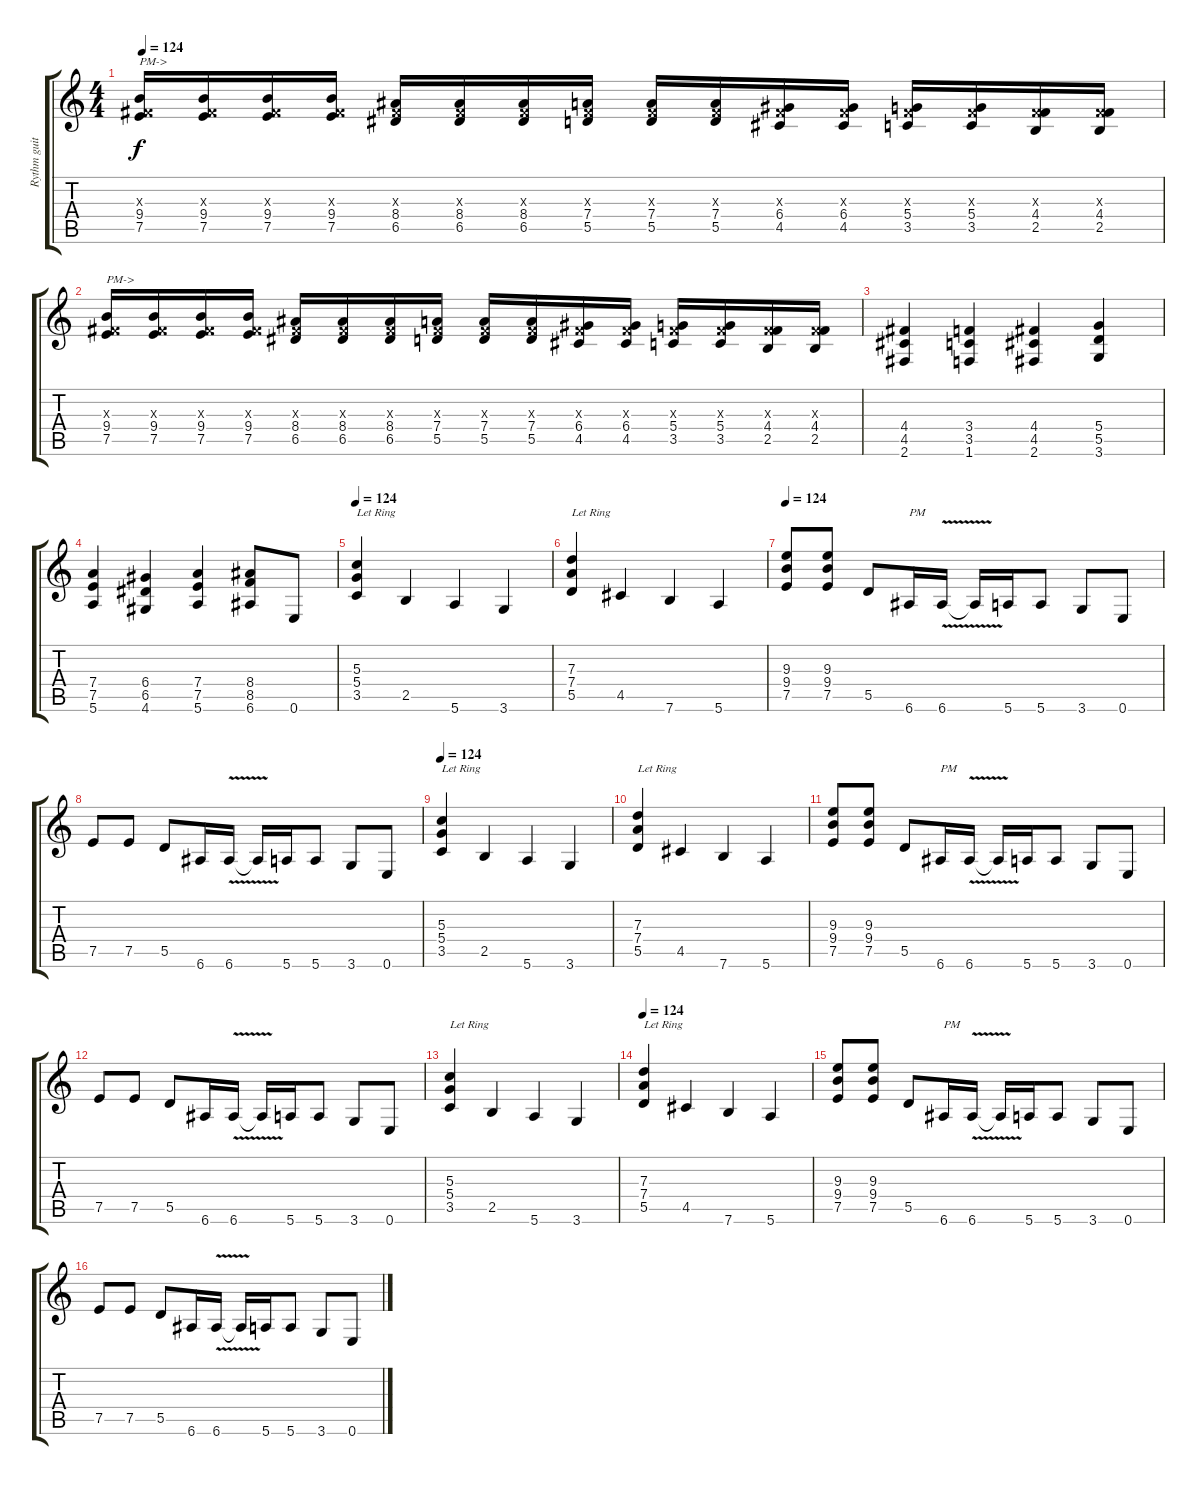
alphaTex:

\track ("Rythm guitar 2" "Rythm guit") {instrument overdrivenguitar}
\staff {score tabs}
\tuning (E4 B3 G3 D3 A2 E2) {hide}
\ts (4 4)
\tempo 124
\clef g2
\ks c
(-1.3{x} 9.4 7.5).16{txt "PM->" dy f} (-1.3{x} 9.4 7.5).16 (-1.3{x} 9.4 7.5).16 (-1.3{x} 9.4 7.5).16 (-1.3{x} 8.4 6.5).16 (-1.3{x} 8.4 6.5).16 (-1.3{x} 8.4 6.5).16 (-1.3{x} 7.4 5.5).16 (-1.3{x} 7.4 5.5).16 (-1.3{x} 7.4 5.5).16 (-1.3{x} 6.4 4.5).16 (-1.3{x} 6.4 4.5).16 (-1.3{x} 5.4 3.5).16 (-1.3{x} 5.4 3.5).16 (-1.3{x} 4.4 2.5).16 (-1.3{x} 4.4 2.5).16 |
\section ("" "")
(-1.3{x} 9.4 7.5).16{txt "PM->"} (-1.3{x} 9.4 7.5).16 (-1.3{x} 9.4 7.5).16 (-1.3{x} 9.4 7.5).16 (-1.3{x} 8.4 6.5).16 (-1.3{x} 8.4 6.5).16 (-1.3{x} 8.4 6.5).16 (-1.3{x} 7.4 5.5).16 (-1.3{x} 7.4 5.5).16 (-1.3{x} 7.4 5.5).16 (-1.3{x} 6.4 4.5).16 (-1.3{x} 6.4 4.5).16 (-1.3{x} 5.4 3.5).16 (-1.3{x} 5.4 3.5).16 (-1.3{x} 4.4 2.5).16 (-1.3{x} 4.4 2.5).16 |
(4.4 4.5 2.6).4 (3.4 3.5 1.6).4 (4.4 4.5 2.6).4 (5.4 5.5 3.6).4 |
(7.4 7.5 5.6).4 (6.4 6.5 4.6).4 (7.4 7.5 5.6).4 (8.4 8.5 6.6).8 0.6.8 |
\tempo 124
(5.3 5.4 3.5).4{txt "Let Ring"} 2.5.4 5.6.4 3.6.4 |
(7.3 7.4 5.5).4{txt "Let Ring"} 4.5.4 7.6.4 5.6.4 |
\tempo 124
(9.3 9.4 7.5).8 (9.3 9.4 7.5).8 5.5.8 6.6.16{txt "PM"} 6.6{v}.16 6.6{t}.16 5.6.16 5.6.8 3.6.8 0.6.8 |
7.5.8 7.5.8 5.5.8 6.6.16 6.6{v}.16 6.6{t}.16 5.6.16 5.6.8 3.6.8 0.6.8 |
\tempo 124
(5.3 5.4 3.5).4{txt "Let Ring"} 2.5.4 5.6.4 3.6.4 |
(7.3 7.4 5.5).4{txt "Let Ring"} 4.5.4 7.6.4 5.6.4 |
(9.3 9.4 7.5).8 (9.3 9.4 7.5).8 5.5.8 6.6.16{txt "PM"} 6.6{v}.16 6.6{t}.16 5.6.16 5.6.8 3.6.8 0.6.8 |
7.5.8 7.5.8 5.5.8 6.6.16 6.6{v}.16 6.6{t}.16 5.6.16 5.6.8 3.6.8 0.6.8 |
(5.3 5.4 3.5).4{txt "Let Ring"} 2.5.4 5.6.4 3.6.4 |
\tempo 124
(7.3 7.4 5.5).4{txt "Let Ring"} 4.5.4 7.6.4 5.6.4 |
(9.3 9.4 7.5).8 (9.3 9.4 7.5).8 5.5.8 6.6.16{txt "PM"} 6.6{v}.16 6.6{t}.16 5.6.16 5.6.8 3.6.8 0.6.8 |
7.5.8 7.5.8 5.5.8 6.6.16 6.6{v}.16 6.6{t}.16 5.6.16 5.6.8 3.6.8 0.6.8
